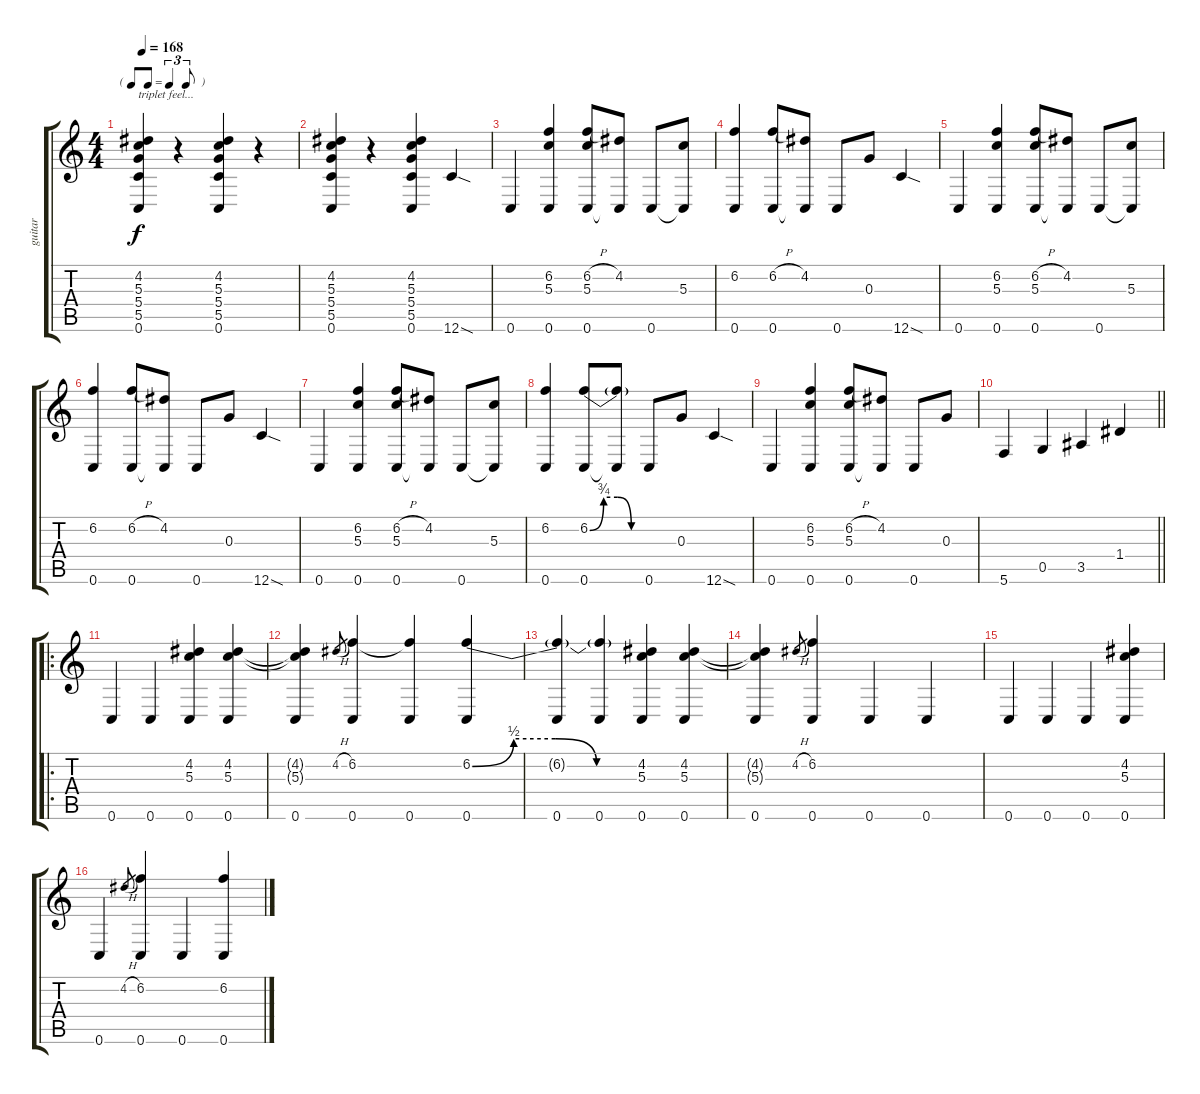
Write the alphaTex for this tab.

\track ("guitar" "guitar") {instrument acousticguitarsteel}
\staff {score tabs}
\tuning (Eb4 B3 G3 D3 G2 C2) {hide}
\ts (4 4)
\tf triplet8th
\tempo 168
\clef g2
\ks c
(4.2 5.3 5.4 5.5 0.6).4{txt "triplet feel..." dy f instrument acousticguitarsteel} r.4 (4.2 5.3 5.4 5.5 0.6).4 r.4 |
(4.2 5.3 5.4 5.5 0.6).4 r.4 (4.2 5.3 5.4 5.5 0.6).4 12.6{sod}.4 |
0.6.4 (6.2 5.3 0.6).4 (6.2{h} 5.3 0.6).8 (4.2 0.6{t}).8 0.6.8 (5.3 0.6{t}).8 |
(6.2 0.6).4 (6.2{h} 0.6).8 (4.2 0.6{t}).8 0.6.8 0.3.8 12.6{sod}.4 |
0.6.4 (6.2 5.3 0.6).4 (6.2{h} 5.3 0.6).8 (4.2 0.6{t}).8 0.6.8 (5.3 0.6{t}).8 |
(6.2 0.6).4 (6.2{h} 0.6).8 (4.2 0.6{t}).8 0.6.8 0.3.8 12.6{sod}.4 |
0.6.4 (6.2 5.3 0.6).4 (6.2{h} 5.3 0.6).8 (4.2 0.6{t}).8 0.6.8 (5.3 0.6{t}).8 |
(6.2 0.6).4 (6.2{be (custom 0 0 15 3 30 3 45 0 60 0)} 0.6).8 (6.2{t} 0.6{t}).8 0.6.8 0.3.8 12.6{sod}.4 |
0.6.4 (6.2 5.3 0.6).4 (6.2{h} 5.3 0.6).8 (4.2 0.6{t}).8 0.6.8 0.3.8 |
\barLineRight lightlight
5.6.4 0.5.4 3.5.4 1.4.4 |
\ro
0.6.4 0.6.4 (4.2 5.3 0.6).4 (4.2 5.3 0.6).4 |
(4.2{t} 5.3{t} 0.6).4 4.2{h}.8{gr} (6.2 0.6).4 (6.2{t} 0.6).4 (6.2{be (custom 0 0 15 2 30 2 45 0 60 0)} 0.6).4 |
(6.2{t} 0.6).4 (6.2{t} 0.6).4 (4.2 5.3 0.6).4 (4.2 5.3 0.6).4 |
(4.2{t} 5.3{t} 0.6).4 4.2{h}.8{gr} (6.2 0.6).4 0.6.4 0.6.4 |
0.6.4 0.6.4 0.6.4 (4.2 5.3 0.6).4 |
0.6.4 4.2{h}.8{gr} (6.2 0.6).4 0.6.4 (6.2 0.6).4
